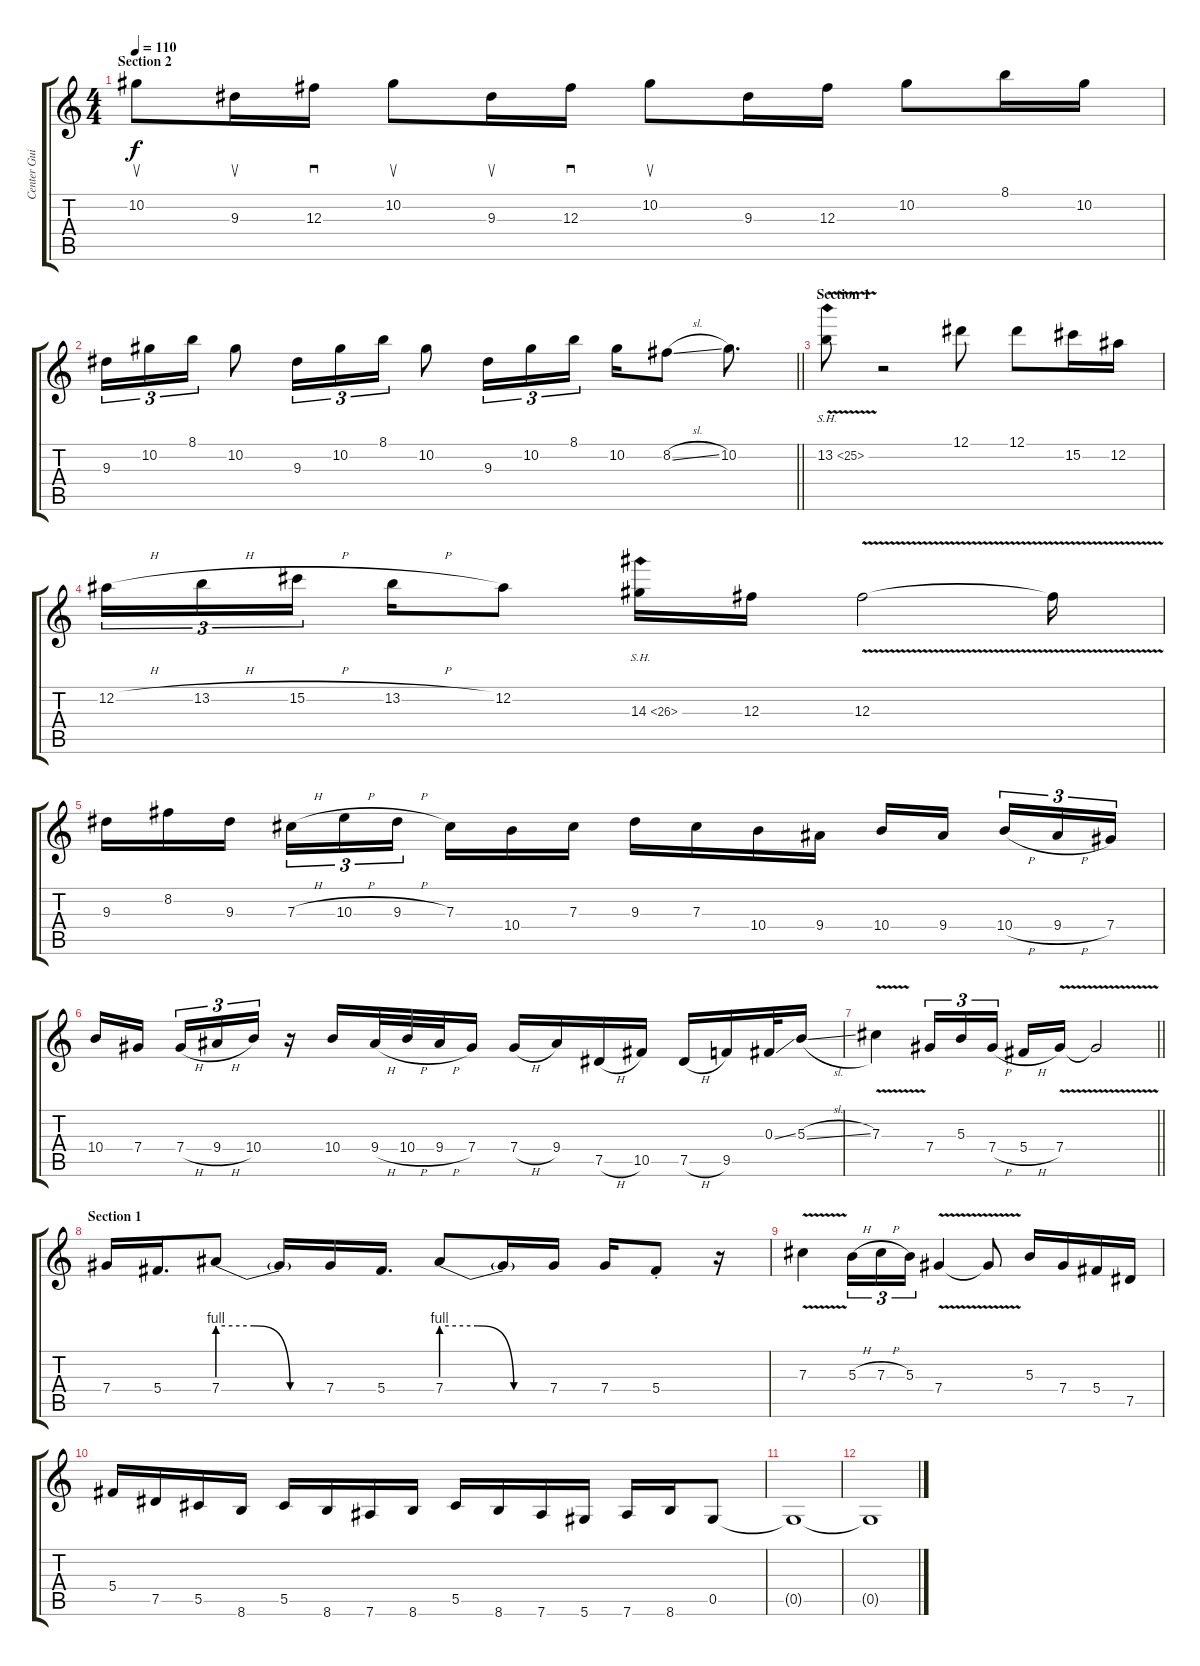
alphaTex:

\track ("Center Guitar" "Center Gui") {instrument overdrivenguitar}
\staff {score tabs}
\tuning (Eb4 Bb3 Gb3 Db3 Ab2 Eb2) {hide}
\ts (4 4)
\section ("" "Section 2")
\tempo 110
\clef g2
\ks c
10.2.8{su dy f} 9.3.16{su} 12.3.16{sd} 10.2.8{su} 9.3.16{su} 12.3.16{sd} 10.2.8{su} 9.3.16 12.3.16 10.2.8 8.1.16 10.2.16 |
\barLineRight lightlight
9.3.16{tu (3 2)} 10.2.16{tu (3 2)} 8.1.16{tu (3 2)} 10.2.8 9.3.16{tu (3 2)} 10.2.16{tu (3 2)} 8.1.16{tu (3 2)} 10.2.8 9.3.16{tu (3 2)} 10.2.16{tu (3 2)} 8.1.16{tu (3 2) beam splitsecondary} 10.2.16 8.2{sl}.8 10.2.8{d} |
\section ("" "Section 1")
13.2{sh 12 v}.8 r.2 12.1.8 12.1.8 15.2.16 12.2.16 |
12.2{h}.16{tu (3 2)} 13.2{h}.16{tu (3 2)} 15.2{h}.16{tu (3 2) beam splitsecondary} 13.2{h}.16 12.2.8 14.3{sh 12}.16 12.3.16 12.3{v}.2 12.3{t}.16 |
9.3.16{volume 8} 8.2.16 9.3.16{beam splitsecondary} 7.3{h}.16{tu (3 2)} 10.3{h}.16{tu (3 2)} 9.3{h}.16{tu (3 2) beam splitsecondary} 7.3.16 10.4.16 7.3.16 9.3.16 7.3.16 10.4.16 9.4.16 10.4.16 9.4.16{beam splitsecondary} 10.4{h}.16{tu (3 2)} 9.4{h}.16{tu (3 2)} 7.4.16{tu (3 2)} |
10.4.16 7.4.16{beam splitsecondary} 7.4{h}.16{tu (3 2)} 9.4{h}.16{tu (3 2)} 10.4.16{tu (3 2)} r.16 10.4.16 9.4{h}.32 10.4{h}.32 9.4{h}.32 7.4.16 7.4{h}.16 9.4.16 7.5{h}.16 10.5.16 7.5{h}.16 9.5.16 0.3{ss}.32 5.3{sl}.16 |
\barLineRight lightlight
7.3{v}.4 7.4.16{tu (3 2)} 5.3.16{tu (3 2)} 7.4{h}.16{tu (3 2) beam splitsecondary} 5.4{h}.16 7.4{v}.16 7.4{t}.2 |
\section ("" "Section 1")
7.4.16 5.4.16{d} 7.4{be (custom 0 4 20 4 40 0 60 0)}.8 7.4{t}.16 7.4.16 5.4.16{d} 7.4{be (custom 0 4 20 4 40 0 60 0)}.8 7.4{t}.16 7.4.16 7.4.16 5.4{st}.8 r.16 |
7.3{v}.4 5.3{h}.16{tu (3 2)} 7.3{h}.16{tu (3 2)} 5.3.16{tu (3 2)} 7.4{v}.4 7.4{t}.8 5.3.16 7.4.16 5.4.16 7.5.16 |
5.4.16 7.5.16 5.5.16 8.6.16 5.5.16 8.6.16 7.6.16 8.6.16 5.5.16 8.6.16 7.6.16 5.6.16 7.6.16 8.6.16 0.5.8 |
0.5{t}.1 |
0.5{t}.1
